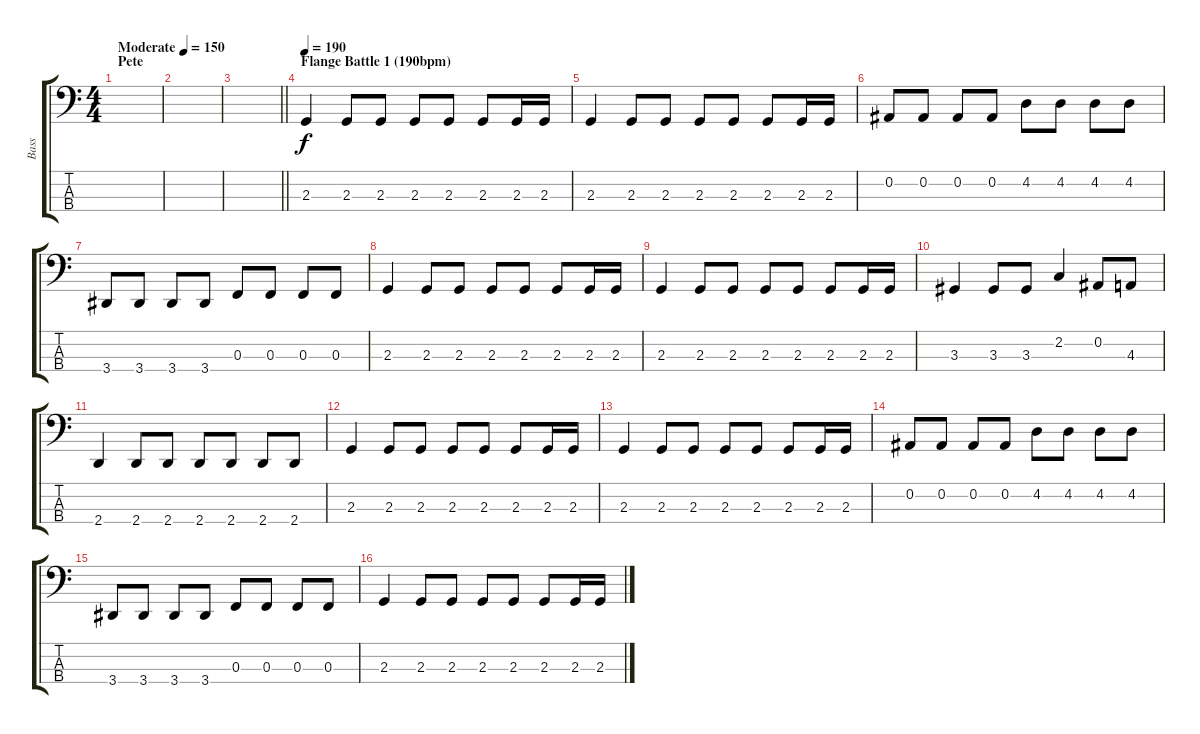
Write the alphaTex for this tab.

\track ("Bass" "Bass") {instrument electricbasspick}
\staff {score tabs}
\tuning (Eb2 Bb1 F1 C1) {hide}
\ts (4 4)
\section ("" "Pete")
\tempo (150 "Moderate")
\clef f4
\ks c
|
|
\barLineRight lightlight
|
\section ("" "Flange Battle 1 (190bpm)")
\tempo 190
2.3.4 2.3.8 2.3.8 2.3.8 2.3.8 2.3.8 2.3.16 2.3.16 |
2.3.4 2.3.8 2.3.8 2.3.8 2.3.8 2.3.8 2.3.16 2.3.16 |
0.2.8 0.2.8 0.2.8 0.2.8 4.2.8 4.2.8 4.2.8 4.2.8 |
3.4.8 3.4.8 3.4.8 3.4.8 0.3.8 0.3.8 0.3.8 0.3.8 |
2.3.4 2.3.8 2.3.8 2.3.8 2.3.8 2.3.8 2.3.16 2.3.16 |
2.3.4 2.3.8 2.3.8 2.3.8 2.3.8 2.3.8 2.3.16 2.3.16 |
3.3.4 3.3.8 3.3.8 2.2.4 0.2.8 4.3.8 |
2.4.4 2.4.8 2.4.8 2.4.8 2.4.8 2.4.8 2.4.8 |
2.3.4 2.3.8 2.3.8 2.3.8 2.3.8 2.3.8 2.3.16 2.3.16 |
2.3.4 2.3.8 2.3.8 2.3.8 2.3.8 2.3.8 2.3.16 2.3.16 |
0.2.8 0.2.8 0.2.8 0.2.8 4.2.8 4.2.8 4.2.8 4.2.8 |
3.4.8 3.4.8 3.4.8 3.4.8 0.3.8 0.3.8 0.3.8 0.3.8 |
2.3.4 2.3.8 2.3.8 2.3.8 2.3.8 2.3.8 2.3.16 2.3.16
